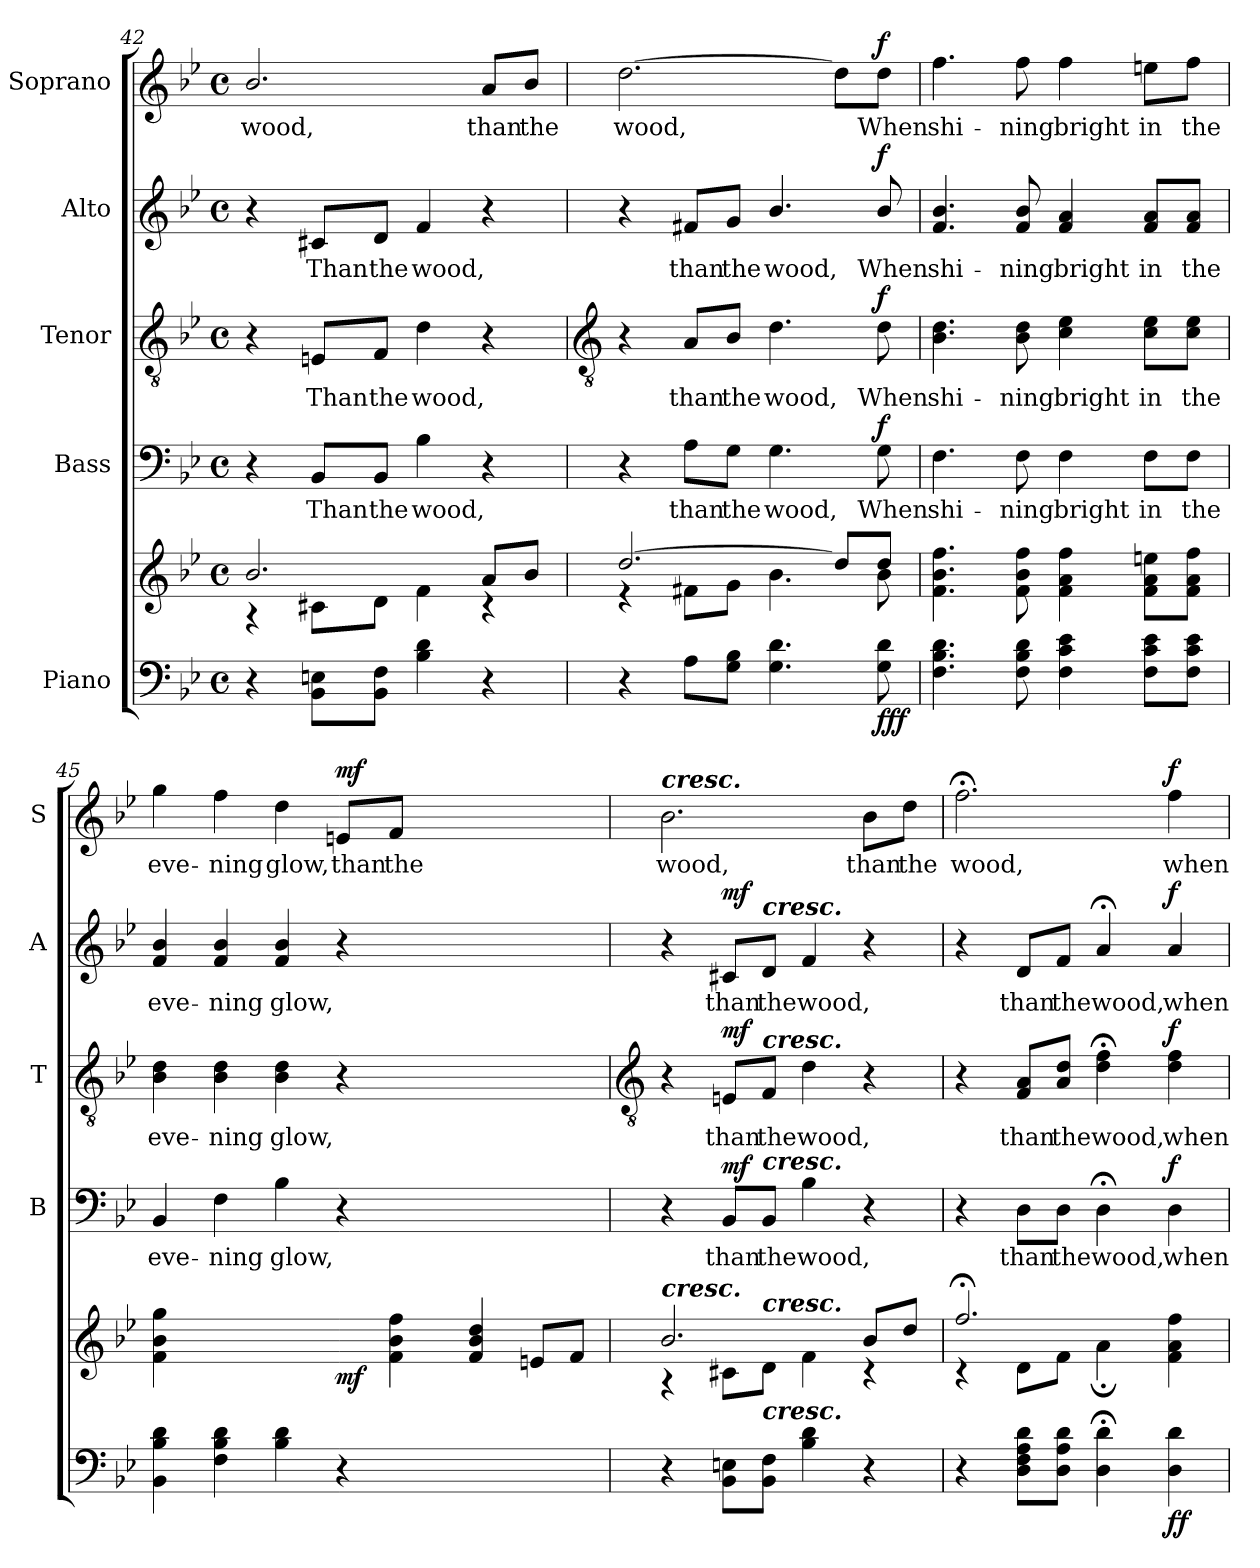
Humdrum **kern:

**kern	**kern	**dynam	**kern	**text	**dynam	**kern	**text	**dynam	**kern	**text	**dynam	**kern	**text	**dynam
*part5	*part5	*part5	*part4	*part4	*part4	*part3	*part3	*part3	*part2	*part2	*part2	*part1	*part1	*part1
*staff6	*staff5	*staff5/6	*staff4	*staff4	*staff4	*staff3	*staff3	*staff3	*staff2	*staff2	*staff2	*staff1	*staff1	*staff1
*I"Piano	*	*	*I"Bass	*	*	*I"Tenor	*	*	*I"Alto	*	*	*I"Soprano	*	*
*	*	*	*I'B	*	*	*I'T	*	*	*I'A	*	*	*I'S	*	*
*clefF4	*clefG2	*	*clefF4	*	*	*clefGv2	*	*	*clefG2	*	*	*clefG2	*	*
*k[b-e-]	*k[b-e-]	*	*k[b-e-]	*	*	*k[b-e-]	*	*	*k[b-e-]	*	*	*k[b-e-]	*	*
*B-:	*B-:	*	*B-:	*	*	*B-:	*	*	*B-:	*	*	*B-:	*	*
*M4/4	*M4/4	*	*M4/4	*	*	*M4/4	*	*	*M4/4	*	*	*M4/4	*	*
*met(c)	*met(c)	*	*met(c)	*	*	*met(c)	*	*	*met(c)	*	*	*met(c)	*	*
=42	=42	=42	=42	=42	=42	=42	=42	=42	=42	=42	=42	=42	=42	=42
*	*^	*	*	*	*	*	*	*	*	*	*	*	*	*
!	!	!	!	!	!	!	!	!	!	!	!	!	!	!LO:LY:b	!
4r	2.b-/	4r	.	4r	.	.	4r	.	.	4r	.	.	2.b-/	wood,	.
!	!	!	!	!	!LO:LY:b	!	!	!LO:LY:b	!	!	!LO:LY:b	!	!	!	!
8BB- 8EnL	.	8c#X\L	.	8BB-/L	Than	.	8En/L	Than	.	8c#X/L	Than	.	.	.	.
!	!	!	!	!	!LO:LY:b	!	!	!LO:LY:b	!	!	!LO:LY:b	!	!	!	!
8BB- 8FJ	.	8d\J	.	8BB-/J	the	.	8F/J	the	.	8d/J	the	.	.	.	.
!	!	!	!	!	!LO:LY:b	!	!	!LO:LY:b	!	!	!LO:LY:b	!	!	!	!
4B- 4d	.	4f\	.	4B-	wood,	.	4d	wood,	.	4f	wood,	.	.	.	.
!	!	!	!	!	!	!	!	!	!	!	!	!	!	!LO:LY:b	!
4r	8aL	4r	.	4r	.	.	4r	.	.	4r	.	.	8a/L	than	.
!	!	!	!	!	!	!	!	!	!	!	!	!	!	!LO:LY:b	!
.	8b-J	.	.	.	.	.	.	.	.	.	.	.	8b-/J	the	.
!!LO:LB:g=z
=43	=43	=43	=43	=43	=43	=43	=43	=43	=43	=43	=43	=43	=43	=43	=43
*	*	*	*	*	*	*	*clefGv2	*	*	*	*	*	*	*	*
!	!	!	!	!	!	!	!	!	!	!	!	!	!	!LO:LY:b	!
4r	[2.dd/	4r	.	4r	.	.	4r	.	.	4r	.	.	[2.dd	wood,	.
!	!	!	!	!	!LO:LY:b	!	!	!LO:LY:b	!	!	!LO:LY:b	!	!	!	!
8AL	.	8f#X\L	.	8A\L	than	.	8A/L	than	.	8f#X/L	than	.	.	.	.
!	!	!	!	!	!LO:LY:b	!	!	!LO:LY:b	!	!	!LO:LY:b	!	!	!	!
8G 8B-J	.	8g\J	.	8G\J	the	.	8B-/J	the	.	8g/J	the	.	.	.	.
!	!	!	!	!	!LO:LY:b	!	!	!LO:LY:b	!	!	!LO:LY:b	!	!	!	!
4.G 4.d	.	4.b-\	.	4.G	wood,	.	4.d	wood,	.	4.b-/	wood,	.	.	.	.
.	8dd/L]	.	.	.	.	.	.	.	.	.	.	.	8dd\L]	.	.
!	!	!	!LO:DY:b=2	!	!LO:LY:b	!	!	!LO:LY:b	!	!	!LO:LY:b	!	!	!LO:LY:b	!
!	!	!	!LO:DY:n=1:b	!	!	!	!	!	!	!	!	!	!	!	!
!	!	!	!LO:DY:n=2:b	!	!	!LO:DY:b	!	!	!LO:DY:b	!	!	!LO:DY:b	!	!	!LO:DY:b
8G 8d	8dd/J	8b-\	f f f	8G	When	f	8d	When	f	8b-/	When	f	8dd\J	When	f
=44	=44	=44	=44	=44	=44	=44	=44	=44	=44	=44	=44	=44	=44	=44	=44
!	!	!	!	!	!LO:LY:b	!	!	!LO:LY:b	!	!	!LO:LY:b	!	!	!LO:LY:b	!
4.F 4.B- 4.d	4.f\ 4.b-\ 4.ff\	3.ryy	.	4.F	shi-	.	4.B- 4.d	shi-	.	4.f 4.b-	shi-	.	4.ff	shi-	.
!	!	!	!	!	!LO:LY:b	!	!	!LO:LY:b	!	!	!LO:LY:b	!	!	!LO:LY:b	!
8F 8B- 8d	8f\ 8b-\ 8ff\	.	.	8F	-ning	.	8B- 8d	-ning	.	8f 8b-	-ning	.	8ff	-ning	.
!	!	!	!	!	!LO:LY:b	!	!	!LO:LY:b	!	!	!LO:LY:b	!	!	!LO:LY:b	!
4F 4c 4e-	4f\ 4a\ 4ff\	8ryy	.	4F	bright	.	4c 4e-	bright	.	4f 4a	bright	.	4ff	bright	.
.	.	8ryy	.	.	.	.	.	.	.	.	.	.	.	.	.
!	!	!	!	!	!LO:LY:b	!	!	!LO:LY:b	!	!	!LO:LY:b	!	!	!LO:LY:b	!
8F 8c 8e-L	8f\ 8a\ 8een\L	4ryy	.	8F\L	in	.	8c\ 8e-\L	in	.	8f/ 8a/L	in	.	8een\L	in	.
!	!	!	!	!	!LO:LY:b	!	!	!LO:LY:b	!	!	!LO:LY:b	!	!	!LO:LY:b	!
8F 8c 8e-J	8f\ 8a\ 8ff\J	.	.	8F\J	the	.	8c\ 8e-\J	the	.	8f/ 8a/J	the	.	8ff\J	the	.
*	*v	*v	*	*	*	*	*	*	*	*	*	*	*	*	*
=45	=45	=45	=45	=45	=45	=45	=45	=45	=45	=45	=45	=45	=45	=45
!	!	!	!	!LO:LY:b	!	!	!LO:LY:b	!	!	!LO:LY:b	!	!	!LO:LY:b	!
4BB- 4B- 4d	4f\ 4b-\ 4gg\	.	4BB-	eve-	.	4B- 4d	eve-	.	4f 4b-	eve-	.	4gg	eve-	.
!	!	!	!	!LO:LY:b	!	!	!LO:LY:b	!	!	!LO:LY:b	!	!	!LO:LY:b	!
4F 4B- 4d	2ryy	.	4F	-ning	.	4B- 4d	-ning	.	4f 4b-	-ning	.	4ff	-ning	.
!	!	!	!	!LO:LY:b	!	!	!LO:LY:b	!	!	!LO:LY:b	!	!	!LO:LY:b	!
4B- 4d	.	.	4B-	glow,	.	4B- 4d	glow,	.	4f 4b-	glow,	.	4dd	glow,	.
!	!	!LO:DY:b	!	!	!	!	!	!	!	!	!	!	!LO:LY:b	!LO:DY:b
4r	8ryy	mf	4r	.	.	4r	.	.	4r	.	.	8en/L	than	mf
!	!	!	!	!	!	!	!	!	!	!	!	!	!LO:LY:b	!
.	4f\ 4b-\ 4ff\	.	.	.	.	.	.	.	.	.	.	8f/J	the	.
2ryy	.	.	2ryy	.	.	2ryy	.	.	2ryy	.	.	2ryy	.	.
.	4f/ 4b-/ 4dd/	.	.	.	.	.	.	.	.	.	.	.	.	.
.	8en/L	.	.	.	.	.	.	.	.	.	.	.	.	.
8ryy	8f/J	.	8ryy	.	.	8ryy	.	.	8ryy	.	.	8ryy	.	.
!!LO:LB:g=z
=46	=46	=46	=46	=46	=46	=46	=46	=46	=46	=46	=46	=46	=46	=46
*	*	*	*	*	*	*clefGv2	*	*	*	*	*	*	*	*
*	*^	*	*	*	*	*	*	*	*	*	*	*	*	*
!	!	!	!	!	!	!	!	!	!	!	!	!	!LO:TX:a:Bi:t=cresc.	!	!
!	!LO:TX:a:Bi:t=cresc.	!	!	!	!	!	!	!	!	!	!	!	!	!	!
!	!	!	!	!	!	!	!	!	!	!	!	!	!	!LO:LY:b	!
4r	2.b-/	4r	.	4r	.	.	4r	.	.	4r	.	.	2.b-	wood,	.
!	!	!	!LO:DY:b=2	!	!LO:LY:b	!	!	!LO:LY:b	!	!	!LO:LY:b	!	!	!	!
!	!	!	!LO:DY:n=1:b	!	!	!LO:DY:b	!	!	!LO:DY:b	!	!	!LO:DY:b	!	!	!
8BB- 8EnL	.	8c#X\L	mf mf	8BB-/L	than	mf	8En/L	than	mf	8c#X/L	than	mf	.	.	.
!	!	!	!	!	!	!	!	!	!	!LO:TX:a:Bi:t=cresc.	!	!	!	!	!
!	!	!	!	!	!	!	!LO:TX:a:Bi:t=cresc.	!	!	!	!	!	!	!	!
!	!	!	!	!LO:TX:a:Bi:t=cresc.	!	!	!	!	!	!	!	!	!	!	!
!	!	!LO:TX:a:Bi:t=cresc.	!	!	!	!	!	!	!	!	!	!	!	!	!
!LO:TX:a:Bi:t=cresc.	!	!	!	!	!	!	!	!	!	!	!	!	!	!	!
!	!	!	!	!	!LO:LY:b	!	!	!LO:LY:b	!	!	!LO:LY:b	!	!	!	!
8BB- 8FJ	.	8d\J	.	8BB-/J	the	.	8F/J	the	.	8d/J	the	.	.	.	.
!	!	!	!	!	!LO:LY:b	!	!	!LO:LY:b	!	!	!LO:LY:b	!	!	!	!
4B- 4d	.	4f\	.	4B-	wood,	.	4d	wood,	.	4f	wood,	.	.	.	.
!	!	!	!	!	!	!	!	!	!	!	!	!	!	!LO:LY:b	!
4r	8b-/L	4r	.	4r	.	.	4r	.	.	4r	.	.	8b-\L	than	.
!	!	!	!	!	!	!	!	!	!	!	!	!	!	!LO:LY:b	!
.	8dd/J	.	.	.	.	.	.	.	.	.	.	.	8dd\J	the	.
=47	=47	=47	=47	=47	=47	=47	=47	=47	=47	=47	=47	=47	=47	=47	=47
!	!	!	!	!	!	!	!	!	!	!	!	!	!	!LO:LY:b	!
4r	2.ff;</	4r	.	4r	.	.	4r	.	.	4r	.	.	2.ff;<	wood,	.
!	!	!	!	!	!LO:LY:b	!	!	!LO:LY:b	!	!	!LO:LY:b	!	!	!	!
8D 8F 8A 8dL	.	8d\L	.	8D\L	than	.	8F/ 8A/L	than	.	8d/L	than	.	.	.	.
!	!	!	!	!	!LO:LY:b	!	!	!LO:LY:b	!	!	!LO:LY:b	!	!	!	!
8D 8A 8dJ	.	8f\J	.	8D\J	the	.	8A/ 8d/J	the	.	8f/J	the	.	.	.	.
!	!	!	!	!	!LO:LY:b	!	!	!LO:LY:b	!	!	!LO:LY:b	!	!	!	!
4D; 4d;	.	4a;<\	.	4D;<	wood,	.	4d;< 4f;<	wood,	.	4a;<	wood,	.	.	.	.
!	!	!	!LO:DY:b=2	!	!LO:LY:b	!	!	!LO:LY:b	!	!	!LO:LY:b	!	!	!LO:LY:b	!
!	!	!	!LO:DY:n=1:b	!	!	!LO:DY:b	!	!	!LO:DY:b	!	!	!LO:DY:b	!	!	!LO:DY:b
4D 4d	4f 4a 4ff	4ryy	f f	4D	when	f	4d 4f	when	f	4a	when	f	4ff	when	f
*	*v	*v	*	*	*	*	*	*	*	*	*	*	*	*	*
=	=	=	=	=	=	=	=	=	=	=	=	=	=	=
*-	*-	*-	*-	*-	*-	*-	*-	*-	*-	*-	*-	*-	*-	*-
